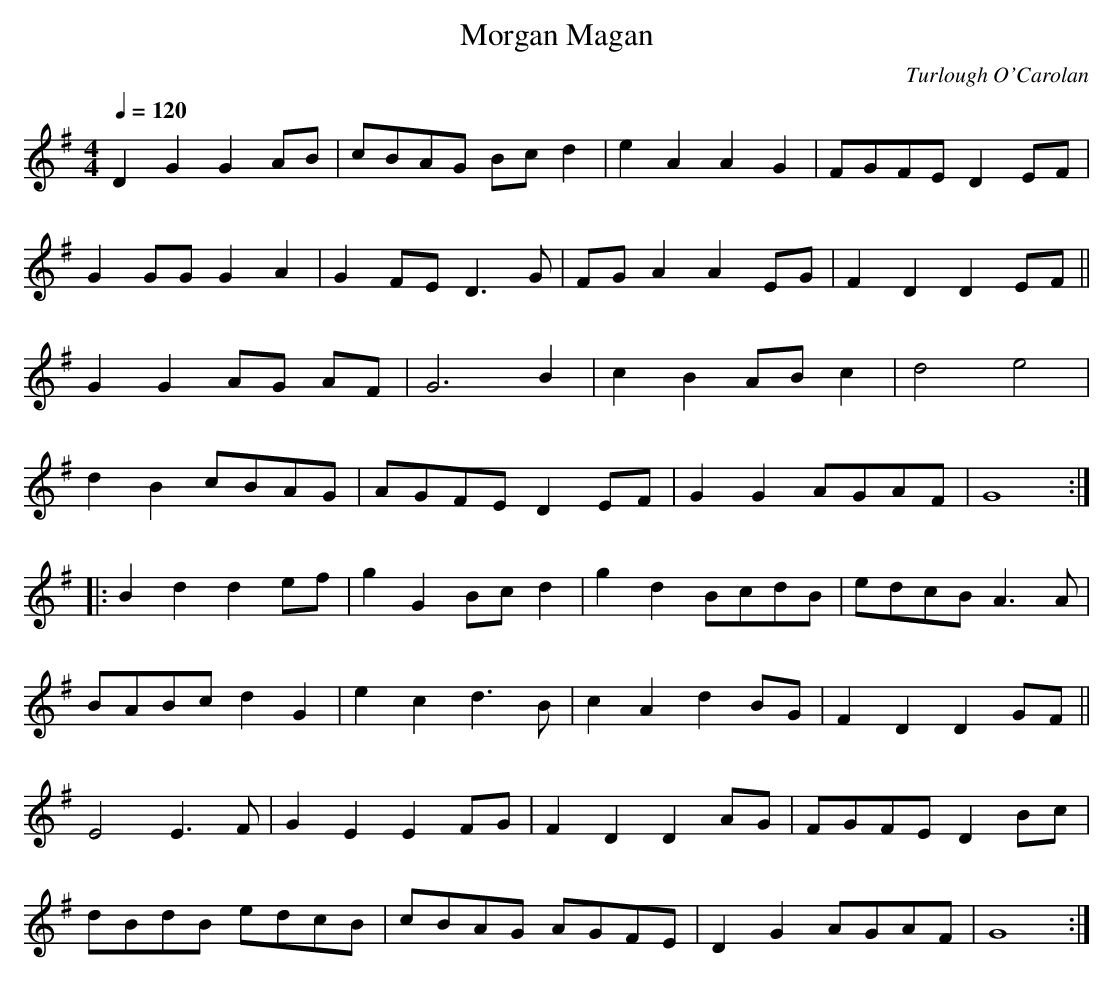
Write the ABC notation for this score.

X:1
T:Morgan Magan
C:Turlough O'Carolan
L:1/8
M:4/4
Q:1/4=180
Q:1/4=120
K:G
D2G2G2AB|cBAG Bc d2|e2A2A2G2|FGFE D2EF|
G2GG G2A2|G2FE D3G|FG A2A2EG|F2D2D2EF||
G2G2AG AF|G6B2|c2B2AB c2|d4e4|
d2B2cBAG|AGFE D2EF|G2G2AGAF|G8:|
|:B2d2d2ef|g2G2Bc d2|g2d2BcdB|edcB A3A|
BABc d2G2|e2c2d3B|c2A2d2BG|F2D2D2GF||
E4E3F|G2E2E2FG|F2D2D2AG|FGFE D2Bc|
dBdB edcB|cBAG AGFE|D2G2AGAF|G8:|
